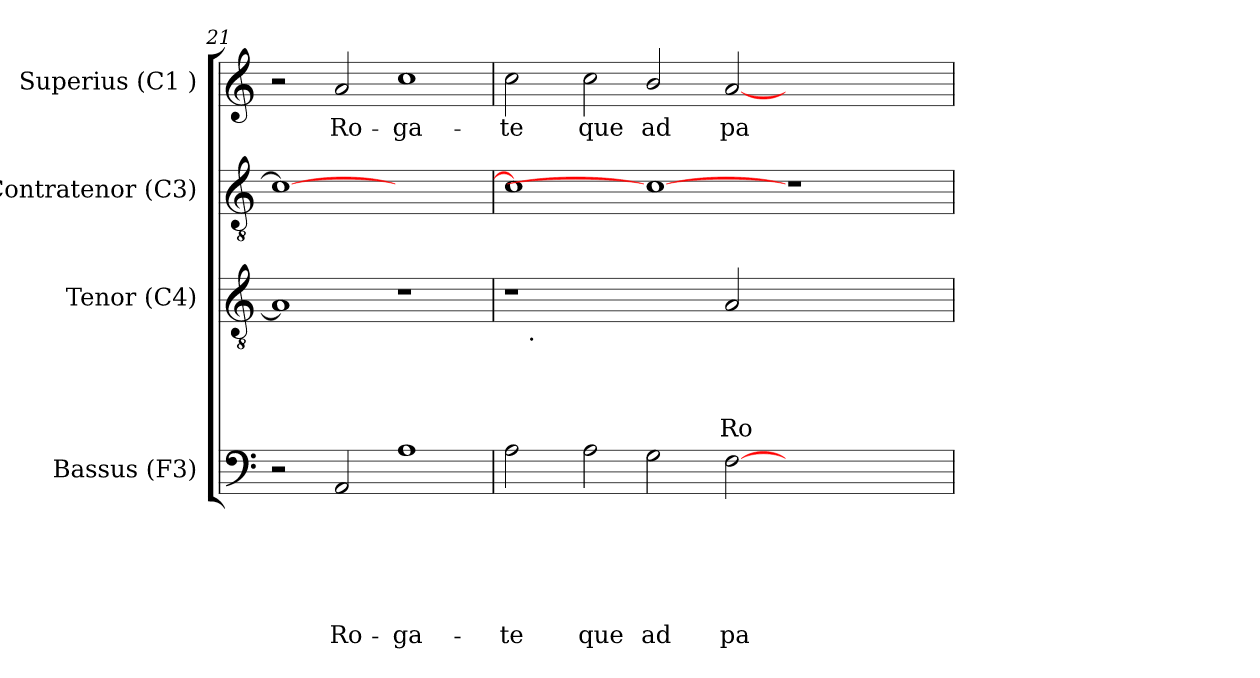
**kern	**text	**text	**text	**text	**text	**text	**kern	**text	**text	**text	**text	**kern	**text	**kern	**text
*part4	*part4	*part4	*part4	*part4	*part4	*part4	*part3	*part3	*part3	*part3	*part3	*part2	*part2	*part1	*part1
*staff4	*staff4	*staff4	*staff4	*staff4	*staff4	*staff4	*staff3	*staff3	*staff3	*staff3	*staff3	*staff2	*staff2	*staff1	*staff1
*I"Bassus (F3)	*	*	*	*	*	*	*I"Tenor (C4)	*	*	*	*	*I"Contratenor (C3)	*	*I"Superius (C1 )	*
*I'Bass.	*	*	*	*	*	*	*I'T.	*	*	*	*	*I'C.	*	*I'S.	*
*clefF4	*	*	*	*	*	*	*clefGv2	*	*	*	*	*clefGv2	*	*clefG2	*
*k[]	*	*	*	*	*	*	*k[]	*	*	*	*	*k[]	*	*k[]	*
*C:	*	*	*	*	*	*	*C:	*	*	*	*	*C:	*	*C:	*
=21	=21	=21	=21	=21	=21	=21	=21	=21	=21	=21	=21	=21	=21	=21	=21
2r	.	.	.	.	.	.	1A]	.	.	.	.	1c_	.	2r	.
!	!	!	!	!	!	!LO:LY:b	!	!	!	!	!	!	!	!	!LO:LY:b
2AA/	.	.	.	.	.	Ro-	.	.	.	.	.	.	.	2a/	Ro-
!	!	!	!	!	!	!LO:LY:b	!	!	!	!	!	!	!	!	!LO:LY:b
1A	.	.	.	.	.	-ga-	1r	.	.	.	.	1ryy	.	1cc	-ga-
!!LO:LB:g=z
=22	=22	=22	=22	=22	=22	=22	=22	=22	=22	=22	=22	=22	=22	=22	=22
!	!	!	!	!	!	!LO:LY:b	!	!	!	!	!	!	!	!	!LO:LY:b
*	*	*	*	*	*	*	*^	*	*	*	*	*	*	*	*
2A\	.	.	.	.	.	-te	1r	16.ryy	.	.	.	.	1c]	.	2cc\	-te
!	!	!	!	!	!	!	!	!LO:TX:b:t=.	!	!	!	!	!	!	!	!
.	.	.	.	.	.	.	.	1ryy	.	.	.	.	.	.	.	.
!	!	!	!	!	!	!LO:LY:b	!	!	!	!	!	!	!	!	!	!LO:LY:b
2A\	.	.	.	.	.	que	.	.	.	.	.	.	.	.	2cc\	que
!	!	!	!	!	!	!LO:LY:b	!	!	!	!	!	!	!	!	!	!LO:LY:b
2G\	.	.	.	.	.	ad	2ryy	.	.	.	.	.	1c_	.	2b/	ad
.	.	.	.	.	.	.	.	1ryy	.	.	.	.	.	.	.	.
!	!	!	!	!	!	!LO:LY:b	!	!	!	!	!	!LO:LY:b	!	!	!	!LO:LY:b
[>2F\	.	.	.	.	.	pa-	2A/	.	.	.	.	Ro-	.	.	[<2a/	pa-
1ryy	.	.	.	.	.	.	1ryy	.	.	.	.	.	1r	.	1ryy	.
.	.	.	.	.	.	.	.	2ryy	.	.	.	.	.	.	.	.
.	.	.	.	.	.	.	.	4ryy	.	.	.	.	.	.	.	.
.	.	.	.	.	.	.	.	8ryy	.	.	.	.	.	.	.	.
.	.	.	.	.	.	.	.	32ryy	.	.	.	.	.	.	.	.
*	*	*	*	*	*	*	*v	*v	*	*	*	*	*	*	*	*
=	=	=	=	=	=	=	=	=	=	=	=	=	=	=	=
*-	*-	*-	*-	*-	*-	*-	*-	*-	*-	*-	*-	*-	*-	*-	*-
